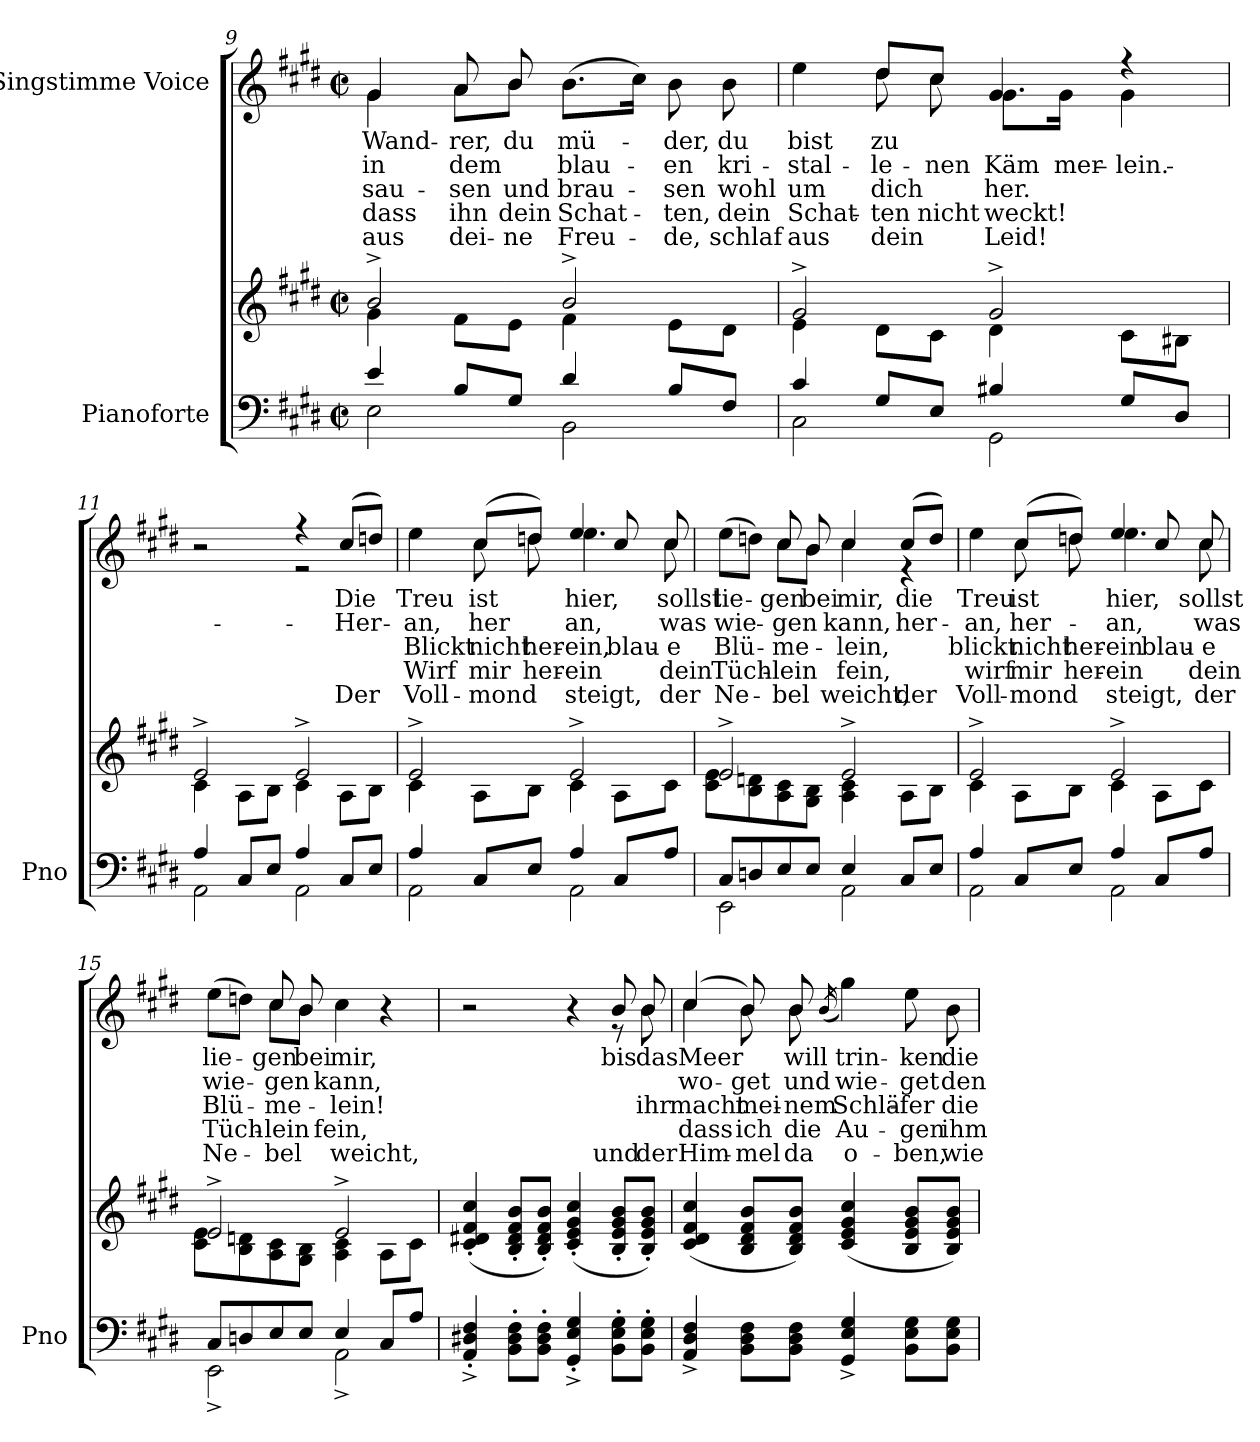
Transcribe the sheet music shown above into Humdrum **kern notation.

**kern	**kern	**kern	**text	**text	**text	**text	**text
*part2	*part2	*part1	*part1	*part1	*part1	*part1	*part1
*staff3	*staff2	*staff1	*staff1	*staff1	*staff1	*staff1	*staff1
*I"Pianoforte	*	*I"Singstimme Voice	*	*	*	*	*
*I'Pno	*	*	*	*	*	*	*
*clefF4	*clefG2	*clefG2	*	*	*	*	*
*k[f#c#g#d#]	*k[f#c#g#d#]	*k[f#c#g#d#]	*	*	*	*	*
*M2/2	*M2/2	*M2/2	*	*	*	*	*
*met(c|)	*met(c|)	*met(c|)	*	*	*	*	*
=9	=9	=9	=9	=9	=9	=9	=9
*^	*^	*^	*	*	*	*	*
4e/	2E\	2b^/	4g#\	4g#/	4g#\	Wand-	in	sau-	dass	aus
8B/L	.	.	8f#\L	8a/	8a\L	-rer,	dem	-sen	ihn	dei-
8G#/J	.	.	8e\J	8b/	8b\J	du	.	und	dein	-ne
4d#/	2BB\	2b^/	4f#\	(8.b\L	2ryy	mü-	blau-	brau-	Schat-	Freu-
.	.	.	.	16cc#\Jk)	.	.	.	.	.	.
8B/L	.	.	8e\L	8b\	.	-der,	-en	-sen	-ten,	-de,
8F#/J	.	.	8d#\J	8b\	.	du	kri-	wohl	dein	schlaf
=10	=10	=10	=10	=10	=10	=10	=10	=10	=10	=10
4c#/	2C#\	2g#^/	4e\	4ee\	4ryy	bist	stal-	um	Schat-	aus
8G#/L	.	.	8d#\L	8dd#/L	8dd#\	zu	-le-	dich	-ten	dein
8E/J	.	.	8c#\J	8cc#/J	8cc#\	.	-nen	.	nicht	.
4B#X/	2GG#\	2g#^/	4d#\	4g#/	8.g#\L	.	Käm-	her.	weckt!	Leid!
.	.	.	.	.	16g#\Jk	.	-mer-	.	.	.
8G#/L	.	.	8c#\L	4r	4g#\	.	-lein.	.	.	.
8D#/J	.	.	8B#X\J	.	.	.	.	.	.	.
=11	=11	=11	=11	=11	=11	=11	=11	=11	=11	=11
4A/	2AA\	2e^/	4c#\	2r	2ryy	.	.	.	.	.
8C#/L	.	.	8A\L	.	.	.	.	.	.	.
8E/J	.	.	8B\J	.	.	.	.	.	.	.
4A/	2AA\	2e^/	4c#\	4r	2r	.	.	.	.	.
8C#/L	.	.	8A\L	(8cc#/L	.	Die	Her -	.	.	Der
8E/J	.	.	8B\J	8ddn/J)	.	.	.	.	.	.
=12	=12	=12	=12	=12	=12	=12	=12	=12	=12	=12
4A/	2AA\	2e^/	4c#\	4ee\	4ryy	Treu	- an,	Blickt	Wirf	Voll-
8C#/L	.	.	8A\L	(8cc#/L	8cc#\	ist	her -	nicht	mir	-mond
8E/J	.	.	8B\J	8ddn/J)	8dd\	.	-	her-	her-	.
4A/	2AA\	2e^/	4c#\	4ee/	4.ee\	hier,	-an,	-ein,	-ein	steigt,
8C#/L	.	.	8A\L	8cc#/	.	.	.	blau-	.	.
8A/J	.	.	8c#\J	8cc#/	8cc#\	sollst	was	-e	dein	der
=13	=13	=13	=13	=13	=13	=13	=13	=13	=13	=13
8C#/L	2EE\	2e^/	8c#\ 8e\L	(8ee\L	4ryy	lie-	wie-	Blü-	Tüch-	Ne-
8Dn/	.	.	8B\ 8dn\	8ddn\J)	.	.	.	.	.	.
8E/	.	.	8A\ 8c#\	8cc#/	8cc#\L	-gen	-gen	-me-	-lein	-bel
8E/J	.	.	8G#\ 8B\J	8b/	8b\J	bei	.	.	.	.
4E/	2AA\	2e^/	4A\ 4c#\	4cc#/	4cc#\	mir,	kann,	-lein,	fein,	weicht,
8C#/L	.	.	8A\L	(8cc#/L	4r	die	her-	.	.	der
8E/J	.	.	8B\J	8dd/J)	.	.	.	.	.	.
=14	=14	=14	=14	=14	=14	=14	=14	=14	=14	=14
4A/	2AA\	2e^/	4c#\	4ee\	4ryy	Treu	-an,	blickt	wirf	Voll-
8C#/L	.	.	8A\L	(8cc#/L	8cc#\	ist	her-	nicht	mir	-mond
8E/J	.	.	8B\J	8ddn/J)	8dd\	.	.	her-	her-	.
4A/	2AA\	2e^/	4c#\	4ee/	4.ee\	hier,	-an,	-ein	-ein	steigt,
8C#/L	.	.	8A\L	8cc#/	.	.	.	blau-	.	.
8A/J	.	.	8c#\J	8cc#/	8cc#\	sollst	was	-e	dein	der
=15	=15	=15	=15	=15	=15	=15	=15	=15	=15	=15
8C#/L	2EE^\	2e^/	8c#\ 8e\L	(8ee\L	4ryy	lie-	wie-	Blü-	Tüch-	Ne-
8Dn/	.	.	8B\ 8dn\	8ddn\J)	.	.	.	.	.	.
8E/	.	.	8A\ 8c#\	8cc#/	8cc#\L	-gen	-gen	-me-	-lein	-bel
8E/J	.	.	8G#\ 8B\J	8b/	8b\J	bei	.	.	.	.
4E/	2AA^\	2e^/	4A\ 4c#\	4cc#\	4ryy	mir,	kann,	-lein!	fein,	weicht,
8C#/L	.	.	8A\L	4r	4ryy	.	.	.	.	.
8A/J	.	.	8c#\J	.	.	.	.	.	.	.
*v	*v	*	*	*	*	*	*	*	*	*
*	*v	*v	*	*	*	*	*	*	*
=16	=16	=16	=16	=16	=16	=16	=16	=16
4AA/'^ 4D#X/'^ 4F#/'^	(4c#/' 4d#X/' 4f#/' 4cc#/'	2r	2ryy	.	.	.	.	.
8BB\' 8D#\' 8F#\'L	8B/' 8d#/' 8f#/' 8b/'L	.	.	.	.	.	.	.
8BB\' 8D#\' 8F#\'J	8B/' 8d#/' 8f#/' 8b/'J)	.	.	.	.	.	.	.
4GG#/'^ 4E/'^ 4G#/'^	(4c#/' 4e/' 4g#/' 4cc#/'	4r	4ryy	.	.	.	.	.
8BB\' 8E\' 8G#\'L	8B/' 8e/' 8g#/' 8b/'L	8b/	8r	bis	.	.	.	und
8BB\' 8E\' 8G#\'J	8B/' 8e/' 8g#/' 8b/'J)	8b/	8b\	das	.	ihr	.	der
=17	=17	=17	=17	=17	=17	=17	=17	=17
4AA/^ 4D#/^ 4F#/^	(4c#/ 4d#/ 4f#/ 4cc#/	(4cc#/	4cc#\	Meer	wo-	macht	dass	Him-
8BB\ 8D#\ 8F#\L	8B/ 8d#/ 8f#/ 8b/L	8b/)	8b\	.	-get	mei-	ich	-mel
8BB\ 8D#\ 8F#\J	8B/ 8d#/ 8f#/ 8b/J)	8b/	8b\	will	und	-nem	die	da
.	.	(16qb/	.	.	.	.	.	.
4GG#/^ 4E/^ 4G#/^	(4c#/ 4e/ 4g#/ 4cc#/	4gg#\)	2ryy	trin-	wie-	Schlä-	Au-	o-
8BB\ 8E\ 8G#\L	8B/ 8e/ 8g#/ 8b/L	8ee\	.	-ken	-get	-fer	-gen	-ben,
8BB\ 8E\ 8G#\J	8B/ 8e/ 8g#/ 8b/J)	8b\	.	die	den	die	ihm	wie
*	*	*v	*v	*	*	*	*	*
=	=	=	=	=	=	=	=
*-	*-	*-	*-	*-	*-	*-	*-
